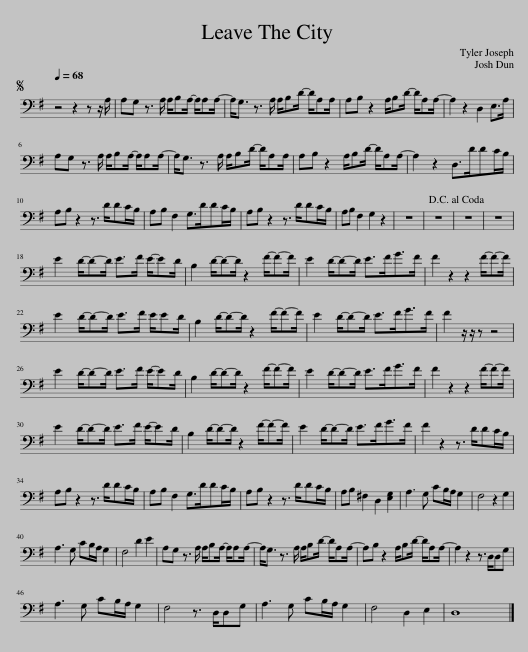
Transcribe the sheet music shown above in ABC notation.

X:1
L:1/8
Q:1/4=68
M:none
I:linebreak $
K:G
V:1 bass
V:1
S z4 z2 z z/ A,/ | A,G, z3/2 A,/ A,/B,A,/- A,/A,A,/- | A,<G, z3/2 A,/ A,/B,D/- D/A,A,/ | A,B, z2 A,/B,D/- D/A,A,/- | A,2 z2 D,2 E,>A, |$ %5
[K:G] A,G, z3/2 A,/ A,/B,A,/- A,/A,A,/- | A,<G, z3/2 A,/ A,/B,D/- D/A,A,/ | A,B, z2 A,/B,D/- D/A,A,/- | A,2 z2 D,>DDC/B,/ |$[K:G] A,B, z2 z3/2 D/DC/B,/ | %10
 A,B, F,2 G,>DDC/B,/ | A,B, z2 z3/2 D/DC/B,/ | A,B, F,2 G,2 z2 | z8 | z8 | %15
 z8!D.C.! | z8 |$ E2 D/-D-D/ E>F E/-ED/ | B,2 D/-D-D/ z2 F/-F-F/ | E2 D/-D-D/ E>FG>F | %20
 F2 z2 z2 F/-F-F/ |$ E2 D/-D-D/ E>F E/ED/ | B,2 D/-D-D/ z2 F/-F-F/ | E2 D/-D-D/ E>FG>F | F2 z/ z/ z z4 |$ %25
 E2 D/-D-D/ E>F E/-ED/ | B,2 D/-D-D/ z2 F/-F-F/ | E2 D/-D-D/ E>FG>F | F2 z2 z2 F/-F-F/ |$ E2 D/-D-D/ E>F E/-ED/ | %30
 B,2 D/-D-D/ z2 F/-F-F/ | E2 D/-D-D/ E>FG>F | F2 z2 z3/2 D/DC/B,/ |$ A,B, z2 z3/2 D/DC/B,/ | A,B, F,2 G,>DDC/B,/ | %35
 A,B, z2 z3/2 D/DC/B,/ | A,B, ^F,2 D,2 [E,G,]2 | A,3 G, CB,/A,/ G,2 | F,4 z2 G,2 |$ A,3 G, CB,/A,/ G,2 | %40
 F,4 D2 E2 | A,G, z3/2 A,/ A,/B,A,/- A,/A,A,/- | A,<G, z3/2 A,/ A,/B,D/- D/A,A,/- | A,B, z2 A,/B,D/- D/A,A,/- | A,2 z2 z3/2 D,/D,G, |$ %45
 A,3 G, CB,/A,/ G,2 | F,4 z3/2 D,/D,G, | A,3 G, CB,/A,/ G,2 | F,4 D,2 E,2 | D,8 |] %50
